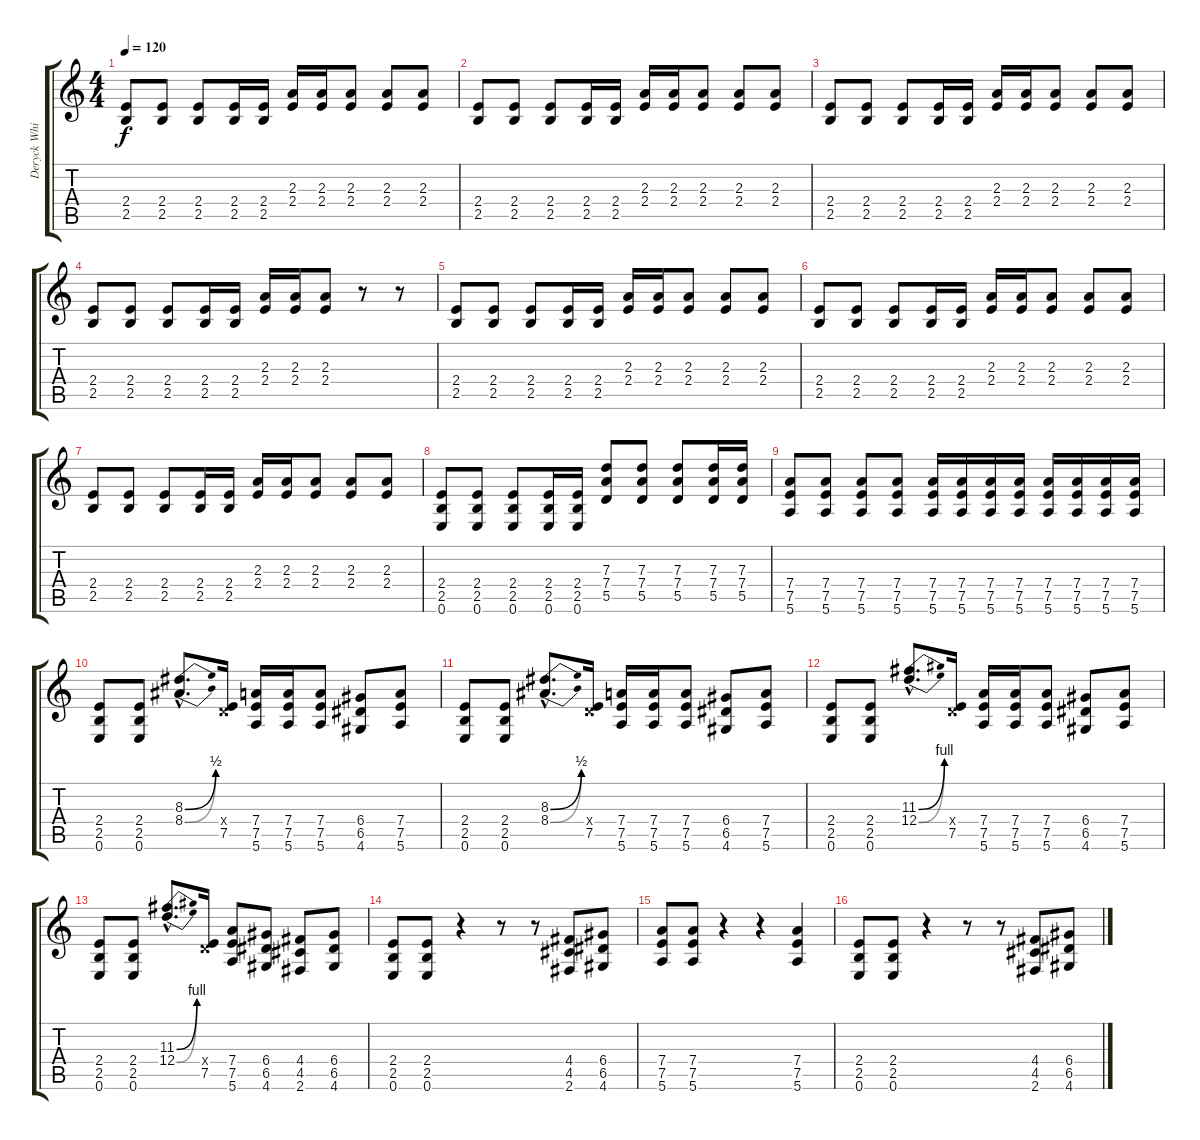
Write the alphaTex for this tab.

\track ("Deryck Whibley (BIZZY D.)" "Deryck Whi") {instrument distortionguitar}
\staff {score tabs}
\tuning (E4 B3 G3 D3 A2 E2) {hide}
\ts (4 4)
\tempo 120
\clef g2
\ks c
(2.4 2.5).8{dy f} (2.4 2.5).8 (2.4 2.5).8 (2.4 2.5).16 (2.4 2.5).16 (2.3 2.4).16 (2.3 2.4).16 (2.3 2.4).8 (2.3 2.4).8 (2.3 2.4).8 |
(2.4 2.5).8 (2.4 2.5).8 (2.4 2.5).8 (2.4 2.5).16 (2.4 2.5).16 (2.3 2.4).16 (2.3 2.4).16 (2.3 2.4).8 (2.3 2.4).8 (2.3 2.4).8 |
(2.4 2.5).8 (2.4 2.5).8 (2.4 2.5).8 (2.4 2.5).16 (2.4 2.5).16 (2.3 2.4).16 (2.3 2.4).16 (2.3 2.4).8 (2.3 2.4).8 (2.3 2.4).8 |
(2.4 2.5).8 (2.4 2.5).8 (2.4 2.5).8 (2.4 2.5).16 (2.4 2.5).16 (2.3 2.4).16 (2.3 2.4).16 (2.3 2.4).8 r.8 r.8 |
(2.4 2.5).8 (2.4 2.5).8 (2.4 2.5).8 (2.4 2.5).16 (2.4 2.5).16 (2.3 2.4).16 (2.3 2.4).16 (2.3 2.4).8 (2.3 2.4).8 (2.3 2.4).8 |
(2.4 2.5).8 (2.4 2.5).8 (2.4 2.5).8 (2.4 2.5).16 (2.4 2.5).16 (2.3 2.4).16 (2.3 2.4).16 (2.3 2.4).8 (2.3 2.4).8 (2.3 2.4).8 |
(2.4 2.5).8 (2.4 2.5).8 (2.4 2.5).8 (2.4 2.5).16 (2.4 2.5).16 (2.3 2.4).16 (2.3 2.4).16 (2.3 2.4).8 (2.3 2.4).8 (2.3 2.4).8 |
(2.4 2.5 0.6).8 (2.4 2.5 0.6).8 (2.4 2.5 0.6).8 (2.4 2.5 0.6).16 (2.4 2.5 0.6).16 (7.3 7.4 5.5).8 (7.3 7.4 5.5).8 (7.3 7.4 5.5).8 (7.3 7.4 5.5).16 (7.3 7.4 5.5).16 |
(7.4 7.5 5.6).8 (7.4 7.5 5.6).8 (7.4 7.5 5.6).8 (7.4 7.5 5.6).8 (7.4 7.5 5.6).16 (7.4 7.5 5.6).16 (7.4 7.5 5.6).16 (7.4 7.5 5.6).16 (7.4 7.5 5.6).16 (7.4 7.5 5.6).16 (7.4 7.5 5.6).16 (7.4 7.5 5.6).16 |
(2.4 2.5 0.6).8 (2.4 2.5 0.6).8 (8.3{be (bend 0 0 60 2) hac} 8.4{be (bend 0 0 60 2) hac}).8{d} (0.4{x} 7.5).16 (7.4 7.5 5.6).16 (7.4 7.5 5.6).16 (7.4 7.5 5.6).8 (6.4 6.5 4.6).8 (7.4 7.5 5.6).8 |
(2.4 2.5 0.6).8 (2.4 2.5 0.6).8 (8.3{be (bend 0 0 60 2) hac} 8.4{be (bend 0 0 60 2) hac}).8{d} (0.4{x} 7.5).16 (7.4 7.5 5.6).16 (7.4 7.5 5.6).16 (7.4 7.5 5.6).8 (6.4 6.5 4.6).8 (7.4 7.5 5.6).8 |
(2.4 2.5 0.6).8 (2.4 2.5 0.6).8 (11.3{be (bend 0 0 60 4) hac} 12.4{be (bend 0 0 60 4) hac}).8{d} (0.4{x} 7.5).16 (7.4 7.5 5.6).16 (7.4 7.5 5.6).16 (7.4 7.5 5.6).8 (6.4 6.5 4.6).8 (7.4 7.5 5.6).8 |
(2.4 2.5 0.6).8 (2.4 2.5 0.6).8 (11.3{be (bend 0 0 60 4) hac} 12.4{be (bend 0 0 60 4) hac}).8{d} (0.4{x} 7.5).16 (7.4 7.5 5.6).8 (6.4 6.5 4.6).8 (4.4 4.5 2.6).8 (6.4 6.5 4.6).8 |
(2.4 2.5 0.6).8 (2.4 2.5 0.6).8 r.4 r.8 r.8 (4.4 4.5 2.6).8 (6.4 6.5 4.6).8 |
(7.4 7.5 5.6).8 (7.4 7.5 5.6).8 r.4 r.4 (7.4 7.5 5.6).4 |
(2.4 2.5 0.6).8 (2.4 2.5 0.6).8 r.4 r.8 r.8 (4.4 4.5 2.6).8 (6.4 6.5 4.6).8
